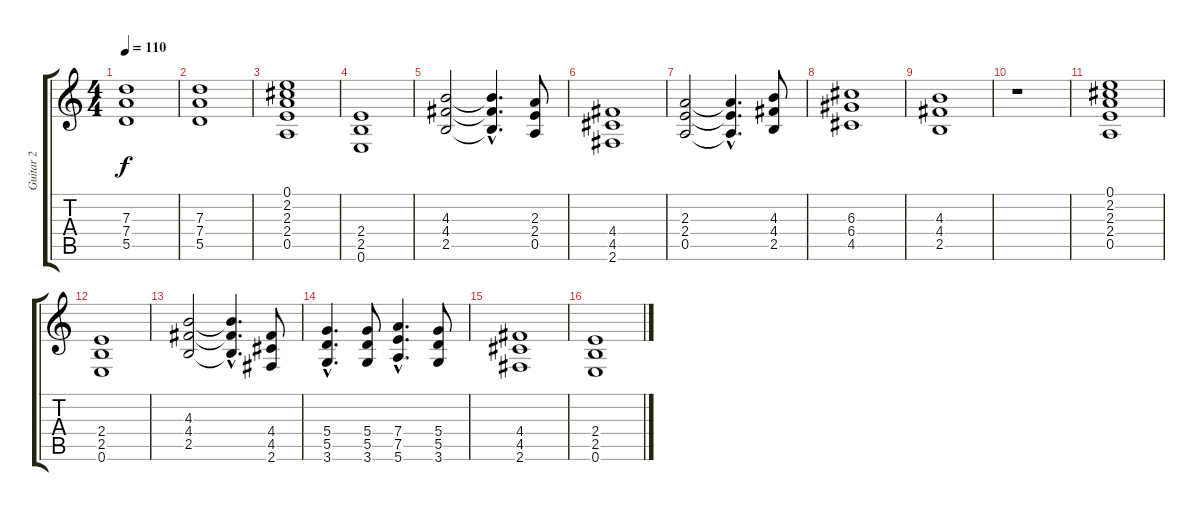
\track ("Guitar 2" "Guitar 2") {instrument distortionguitar}
\staff {score tabs}
\tuning (E4 B3 G3 D3 A2 E2) {hide}
\ts (4 4)
\tempo 110
\clef g2
\ks c
(7.3 7.4 5.5).1{dy f instrument distortionguitar} |
(7.3 7.4 5.5).1 |
(0.1 2.2 2.3 2.4 0.5).1 |
(2.4 2.5 0.6).1 |
(4.3 4.4 2.5).2 (4.3{hac t} 4.4{hac t} 2.5{hac t}).4{d} (2.3 2.4 0.5).8 |
(4.4 4.5 2.6).1 |
(2.3 2.4 0.5).2 (2.3{hac t} 2.4{hac t} 0.5{hac t}).4{d} (4.3 4.4 2.5).8 |
(6.3 6.4 4.5).1 |
(4.3 4.4 2.5).1 |
r.1 |
(0.1 2.2 2.3 2.4 0.5).1 |
(2.4 2.5 0.6).1 |
(4.3 4.4 2.5).2 (4.3{hac t} 4.4{hac t} 2.5{hac t}).4{d} (4.4 4.5 2.6).8 |
(5.4{hac} 5.5{hac} 3.6{hac}).4{d} (5.4 5.5 3.6).8 (7.4{hac} 7.5{hac} 5.6{hac}).4{d} (5.4 5.5 3.6).8 |
(4.4 4.5 2.6).1 |
(2.4 2.5 0.6).1
